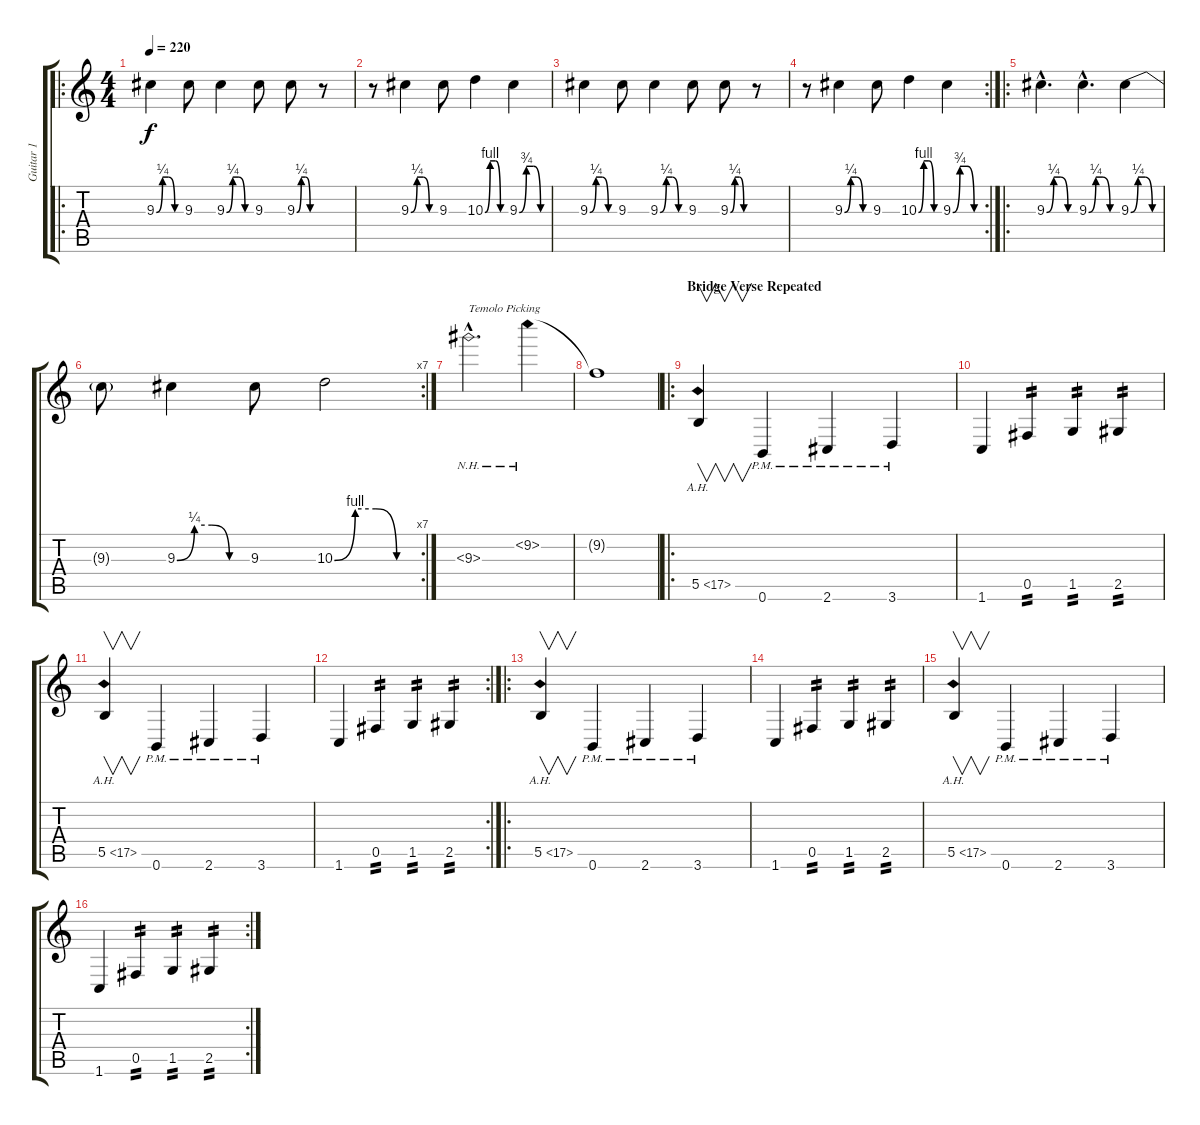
\track ("Guitar 1" "Guitar 1") {instrument overdrivenguitar}
\staff {score tabs}
\tuning (Db4 Ab3 E3 B2 Gb2 B1) {hide}
\ro
\ts (4 4)
\tempo 220
\clef g2
\ks c
9.3{be (custom 0 0 15 1 30 1 45 0 60 0)}.4{dy f} 9.3.8 9.3{be (custom 0 0 15 1 30 1 45 0 60 0)}.4 9.3.8 9.3{be (custom 0 0 15 1 30 1 45 0 60 0)}.8 r.8 |
r.8 9.3{be (custom 0 0 15 1 30 1 45 0 60 0)}.4 9.3.8 10.3{be (custom 0 0 15 4 30 4 45 0 60 0)}.4 9.3{be (custom 0 0 15 3 30 3 45 0 60 0)}.4 |
9.3{be (custom 0 0 15 1 30 1 45 0 60 0)}.4 9.3.8 9.3{be (custom 0 0 15 1 30 1 45 0 60 0)}.4 9.3.8 9.3{be (custom 0 0 15 1 30 1 45 0 60 0)}.8 r.8 |
\rc 2
r.8 9.3{be (custom 0 0 15 1 30 1 45 0 60 0)}.4 9.3.8 10.3{be (custom 0 0 15 4 30 4 45 0 60 0)}.4 9.3{be (custom 0 0 15 3 30 3 45 0 60 0)}.4 |
\ro
9.3{be (custom 0 0 15 1 30 1 45 0 60 0) hac}.4{d} 9.3{be (custom 0 0 15 1 30 1 45 0 60 0) hac}.4{d} 9.3{be (custom 0 0 15 1 30 1 45 0 60 0)}.4 |
\rc 7
9.3{t}.8 9.3{be (custom 0 0 15 1 30 1 45 0 60 0)}.4 9.3.8 10.3{be (custom 0 0 15 4 30 4 45 0 60 0)}.2 |
9.3{nh hac}.2{d txt "Temolo Picking"} 9.2{nh}.4 |
9.2{t}.1 |
\ro
\section ("" "Bridge Verse Repeated")
5.5{ah 12}.4{v} 0.6{pm}.4 2.6{pm}.4 3.6{pm}.4 |
1.6.4 0.5.4{tp 2} 1.5.4{tp 2} 2.5.4{tp 2} |
5.5{ah 12}.4{v} 0.6{pm}.4 2.6{pm}.4 3.6{pm}.4 |
\rc 2
1.6.4 0.5.4{tp 2} 1.5.4{tp 2} 2.5.4{tp 2} |
\ro
5.5{ah 12}.4{v} 0.6{pm}.4 2.6{pm}.4 3.6{pm}.4 |
1.6.4 0.5.4{tp 2} 1.5.4{tp 2} 2.5.4{tp 2} |
5.5{ah 12}.4{v} 0.6{pm}.4 2.6{pm}.4 3.6{pm}.4 |
\rc 2
1.6.4 0.5.4{tp 2} 1.5.4{tp 2} 2.5.4{tp 2}
